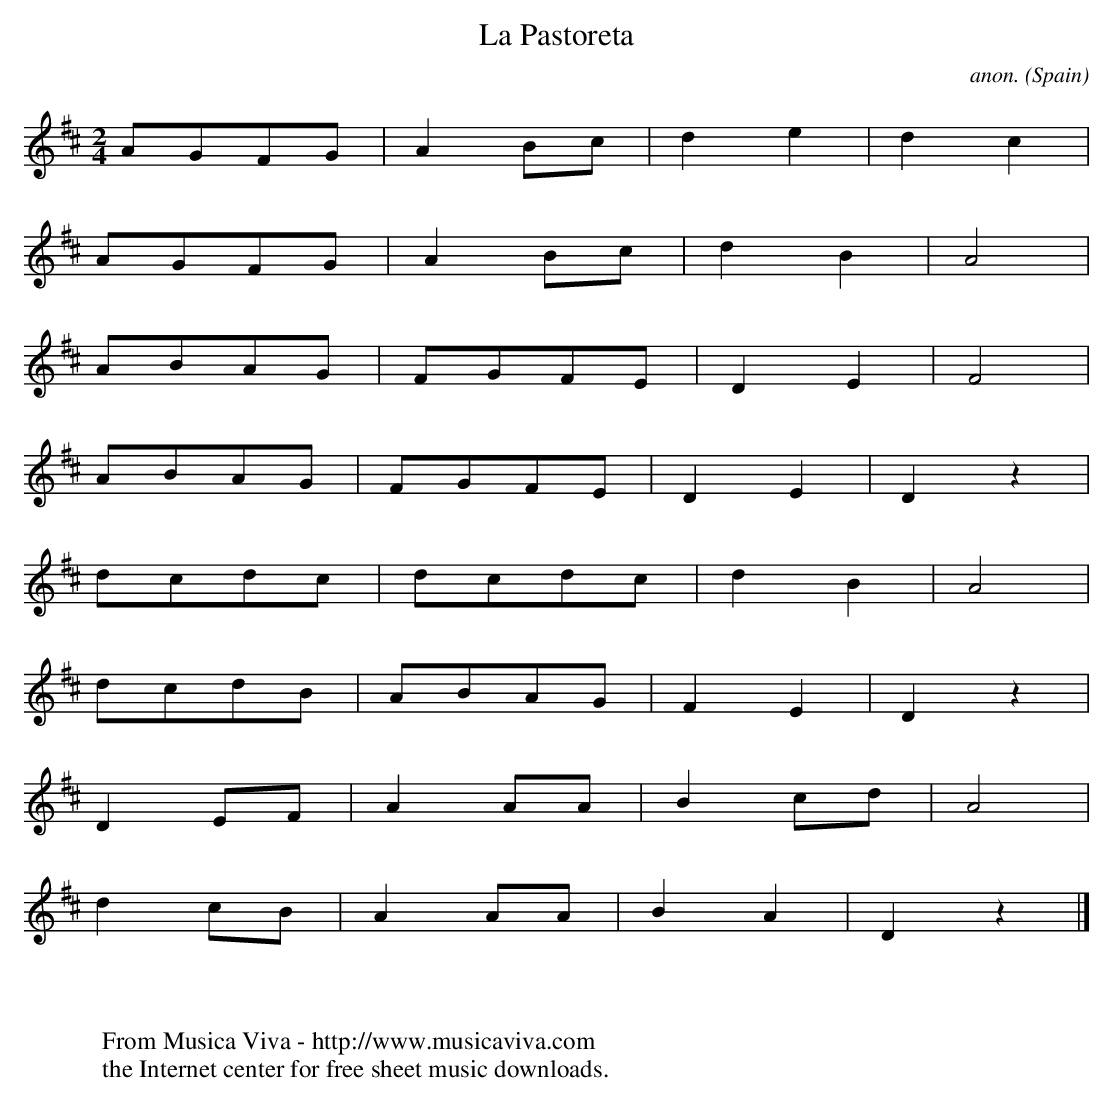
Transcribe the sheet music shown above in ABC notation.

X:1
T:La Pastoreta
C:anon.
O:Spain
M:2/4
L:1/8
K:D
AGFG|A2Bc|d2e2|d2c2|
AGFG|A2Bc|d2B2|A4|
ABAG|FGFE|D2E2|F4|
ABAG|FGFE|D2E2|D2z2|
dcdc|dcdc|d2B2|A4|
dcdB|ABAG|F2E2|D2z2|
D2EF|A2AA|B2cd|A4|
d2cB|A2AA|B2A2|D2z2|]
W:
W:
W:  From Musica Viva - http://www.musicaviva.com
W:  the Internet center for free sheet music downloads.
